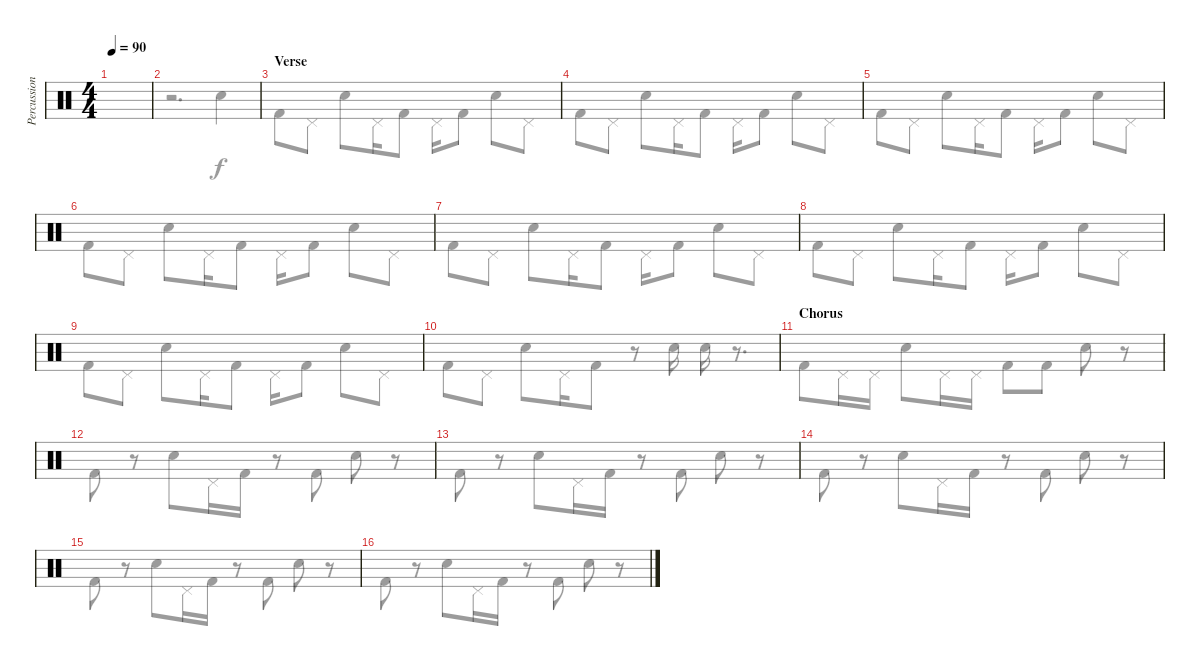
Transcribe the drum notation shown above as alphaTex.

\track ("Percussions" "Percussion") {instrument percussion}
\staff {score}
\articulation defaults
\voice
\ts (4 4)
\tempo 90
\clef neutral
\ks c
|
|
\section ("" "Verse")
|
|
|
|
|
|
|
|
\section ("" "Chorus")
|
|
|
|
|
\voice
\clef neutral
\ks c
|
r.2{d} "Snare (hit) 2".4 |
"Kick (hit) 2".8 "Pedal Hi-Hat (hit)".8 "Snare (hit) 2".8 "Pedal Hi-Hat (hit)".16 "Kick (hit) 2".8 "Pedal Hi-Hat (hit)".16 "Kick (hit) 2".8 "Snare (hit) 2".8 "Pedal Hi-Hat (hit)".8 |
"Kick (hit) 2".8 "Pedal Hi-Hat (hit)".8 "Snare (hit) 2".8 "Pedal Hi-Hat (hit)".16 "Kick (hit) 2".8 "Pedal Hi-Hat (hit)".16 "Kick (hit) 2".8 "Snare (hit) 2".8 "Pedal Hi-Hat (hit)".8 |
"Kick (hit) 2".8 "Pedal Hi-Hat (hit)".8 "Snare (hit) 2".8 "Pedal Hi-Hat (hit)".16 "Kick (hit) 2".8 "Pedal Hi-Hat (hit)".16 "Kick (hit) 2".8 "Snare (hit) 2".8 "Pedal Hi-Hat (hit)".8 |
"Kick (hit) 2".8 "Pedal Hi-Hat (hit)".8 "Snare (hit) 2".8 "Pedal Hi-Hat (hit)".16 "Kick (hit) 2".8 "Pedal Hi-Hat (hit)".16 "Kick (hit) 2".8 "Snare (hit) 2".8 "Pedal Hi-Hat (hit)".8 |
"Kick (hit) 2".8 "Pedal Hi-Hat (hit)".8 "Snare (hit) 2".8 "Pedal Hi-Hat (hit)".16 "Kick (hit) 2".8 "Pedal Hi-Hat (hit)".16 "Kick (hit) 2".8 "Snare (hit) 2".8 "Pedal Hi-Hat (hit)".8 |
"Kick (hit) 2".8 "Pedal Hi-Hat (hit)".8 "Snare (hit) 2".8 "Pedal Hi-Hat (hit)".16 "Kick (hit) 2".8 "Pedal Hi-Hat (hit)".16 "Kick (hit) 2".8 "Snare (hit) 2".8 "Pedal Hi-Hat (hit)".8 |
"Kick (hit) 2".8 "Pedal Hi-Hat (hit)".8 "Snare (hit) 2".8 "Pedal Hi-Hat (hit)".16 "Kick (hit) 2".8 "Pedal Hi-Hat (hit)".16 "Kick (hit) 2".8 "Snare (hit) 2".8 "Pedal Hi-Hat (hit)".8 |
"Kick (hit) 2".8 "Pedal Hi-Hat (hit)".8 "Snare (hit) 2".8 "Pedal Hi-Hat (hit)".16 "Kick (hit) 2".8 r.8 "Snare (hit) 2".16 "Snare (hit) 2".16 r.8{d} |
"Kick (hit) 2".8 "Pedal Hi-Hat (hit)".16 "Pedal Hi-Hat (hit)".16 "Snare (hit) 2".8 "Pedal Hi-Hat (hit)".16 "Pedal Hi-Hat (hit)".16 "Kick (hit) 2".8 "Kick (hit) 2".8 "Snare (hit) 2".8 r.8 |
"Kick (hit) 2".8 r.8 "Snare (hit) 2".8 "Pedal Hi-Hat (hit)".16 "Kick (hit) 2".16 r.8 "Kick (hit) 2".8 "Snare (hit) 2".8 r.8 |
"Kick (hit) 2".8 r.8 "Snare (hit) 2".8 "Pedal Hi-Hat (hit)".16 "Kick (hit) 2".16 r.8 "Kick (hit) 2".8 "Snare (hit) 2".8 r.8 |
"Kick (hit) 2".8 r.8 "Snare (hit) 2".8 "Pedal Hi-Hat (hit)".16 "Kick (hit) 2".16 r.8 "Kick (hit) 2".8 "Snare (hit) 2".8 r.8 |
"Kick (hit) 2".8 r.8 "Snare (hit) 2".8 "Pedal Hi-Hat (hit)".16 "Kick (hit) 2".16 r.8 "Kick (hit) 2".8 "Snare (hit) 2".8 r.8 |
"Kick (hit) 2".8 r.8 "Snare (hit) 2".8 "Pedal Hi-Hat (hit)".16 "Kick (hit) 2".16 r.8 "Kick (hit) 2".8 "Snare (hit) 2".8 r.8
